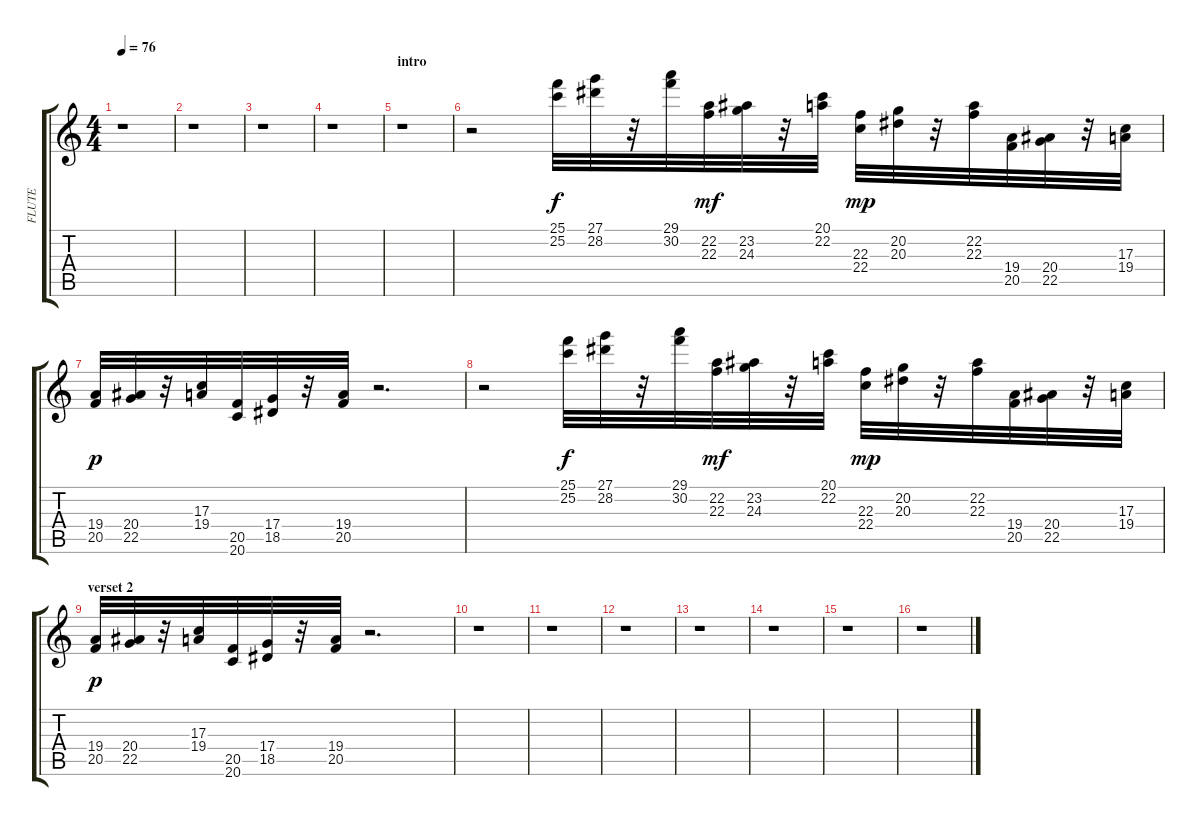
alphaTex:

\track ("FLUTE" "FLUTE") {instrument flute}
\staff {score tabs}
\tuning (E4 B3 G3 D3 A2 E2) {hide}
\ts (4 4)
\tempo 76
\clef g2
\ks c
r.1{dy f} |
r.1 |
r.1 |
r.1 |
\section ("" "intro")
r.1 |
r.2 (25.1 25.2).32{balance 0} (27.1 28.2).32 r.32 (29.1 30.2).32 (22.2 22.3).32{dy mf balance 8} (23.2 24.3).32 r.32 (20.1 22.2).32 (22.3 22.4).32{dy mp balance 12} (20.2 20.3).32 r.32 (22.2 22.3).32 (19.4 20.5).32 (20.4 22.5).32 r.32 (17.3 19.4).32 |
(19.4 20.5).32{dy p balance 16} (20.4 22.5).32 r.32 (17.3 19.4).32 (20.5 20.6).32 (17.4 18.5).32 r.32 (19.4 20.5).32 r.2{d} |
r.2 (25.1 25.2).32{dy f balance 0} (27.1 28.2).32 r.32 (29.1 30.2).32 (22.2 22.3).32{dy mf balance 8} (23.2 24.3).32 r.32 (20.1 22.2).32 (22.3 22.4).32{dy mp balance 12} (20.2 20.3).32 r.32 (22.2 22.3).32 (19.4 20.5).32 (20.4 22.5).32 r.32 (17.3 19.4).32 |
\section ("" "verset 2")
(19.4 20.5).32{dy p balance 16} (20.4 22.5).32 r.32 (17.3 19.4).32 (20.5 20.6).32 (17.4 18.5).32 r.32 (19.4 20.5).32 r.2{d} |
r.1 |
r.1 |
r.1 |
r.1 |
r.1 |
r.1 |
r.1
